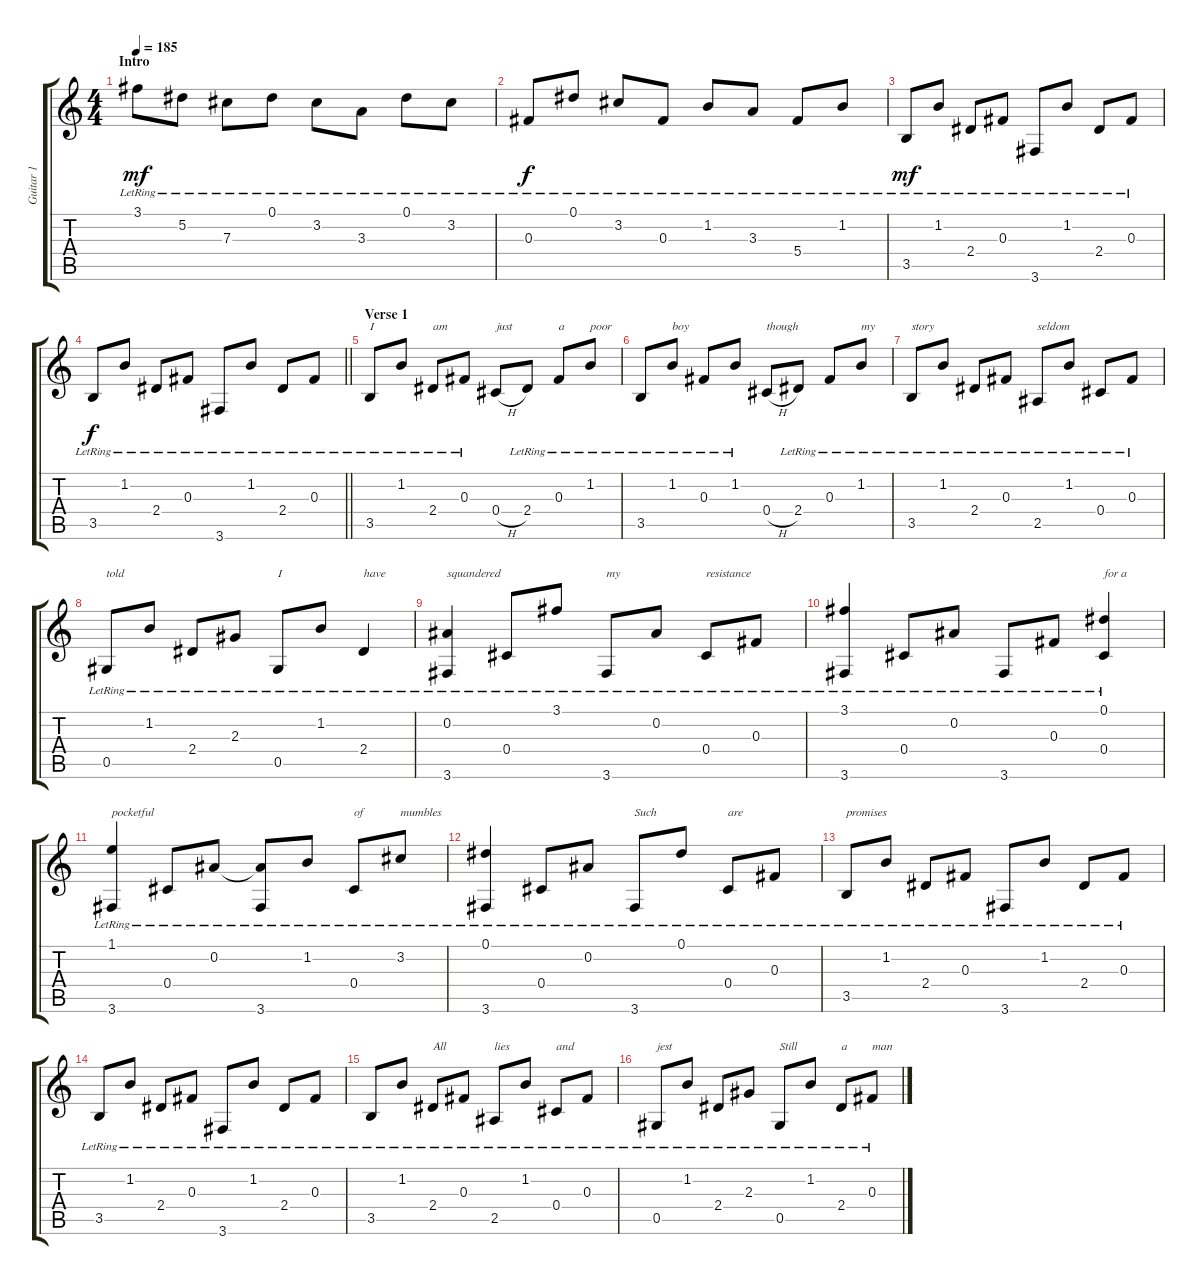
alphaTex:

\track ("Guitar 1" "Guitar 1") {instrument acousticguitarnylon}
\staff {score tabs}
\tuning (Eb4 Bb3 Gb3 Db3 Ab2 Eb2) {hide}
\ts (4 4)
\section ("" "Intro")
\tempo 185
\clef g2
\ks c
3.1{lr}.8{dy mf instrument acousticguitarnylon} 5.2{lr}.8 7.3{lr}.8 0.1{lr}.8 3.2{lr}.8 3.3{lr}.8 0.1{lr}.8 3.2{lr}.8 |
0.3{lr}.8{dy f} 0.1{lr}.8 3.2{lr}.8 0.3{lr}.8 1.2{lr}.8 3.3{lr}.8 5.4{lr}.8 1.2{lr}.8 |
3.5{lr}.8{dy mf} 1.2{lr}.8 2.4{lr}.8 0.3{lr}.8 3.6{lr}.8 1.2{lr}.8 2.4{lr}.8 0.3{lr}.8 |
\barLineRight lightlight
3.5{lr}.8{dy f} 1.2{lr}.8 2.4{lr}.8 0.3{lr}.8 3.6{lr}.8 1.2{lr}.8 2.4{lr}.8 0.3{lr}.8 |
\section ("" "Verse 1")
3.5{lr}.8{txt "I"} 1.2{lr}.8 2.4{lr}.8{txt "am"} 0.3{lr}.8 0.4{h}.8{txt "just"} 2.4{lr}.8 0.3{lr}.8{txt "a"} 1.2{lr}.8{txt "poor"} |
3.5{lr}.8 1.2{lr}.8{txt "boy"} 0.3{lr}.8 1.2{lr}.8 0.4{h}.8{txt "though"} 2.4{lr}.8 0.3{lr}.8 1.2{lr}.8{txt "my"} |
3.5{lr}.8{txt "story"} 1.2{lr}.8 2.4{lr}.8 0.3{lr}.8 2.5{lr}.8{txt "seldom"} 1.2{lr}.8 0.4{lr}.8 0.3{lr}.8 |
0.5{lr}.8{txt "told"} 1.2{lr}.8 2.4{lr}.8 2.3{lr}.8 0.5{lr}.8{txt "I"} 1.2{lr}.8 2.4{lr}.4{txt "have"} |
(0.2{lr} 3.6{lr}).4{txt "squandered"} 0.4{lr}.8 3.1{lr}.8 3.6{lr}.8{txt "my"} 0.2{lr}.8 0.4{lr}.8{txt "resistance"} 0.3{lr}.8 |
(3.1{lr} 3.6{lr}).4 0.4{lr}.8 0.2{lr}.8 3.6{lr}.8 0.3{lr}.8 (0.1{lr} 0.4{lr}).4{txt "for a"} |
(1.1{lr} 3.6{lr}).4{txt "pocketful"} 0.4{lr}.8 0.2{lr}.8 (0.2{t} 3.6{lr}).8 1.2{lr}.8 0.4{lr}.8{txt "of"} 3.2{lr}.8{txt "mumbles"} |
(0.1{lr} 3.6{lr}).4 0.4{lr}.8 0.2{lr}.8 3.6{lr}.8{txt "Such"} 0.1{lr}.8 0.4{lr}.8{txt "are"} 0.3{lr}.8 |
3.5{lr}.8{txt "promises"} 1.2{lr}.8 2.4{lr}.8 0.3{lr}.8 3.6{lr}.8 1.2{lr}.8 2.4{lr}.8 0.3{lr}.8 |
3.5{lr}.8 1.2{lr}.8 2.4{lr}.8 0.3{lr}.8 3.6{lr}.8 1.2{lr}.8 2.4{lr}.8 0.3{lr}.8 |
3.5{lr}.8 1.2{lr}.8 2.4{lr}.8{txt "All"} 0.3{lr}.8 2.5{lr}.8{txt "lies"} 1.2{lr}.8 0.4{lr}.8{txt "and"} 0.3{lr}.8 |
0.5{lr}.8{txt "jest"} 1.2{lr}.8 2.4{lr}.8 2.3{lr}.8 0.5{lr}.8{txt "Still"} 1.2{lr}.8 2.4{lr}.8{txt "a"} 0.3{lr}.8{txt "man"}
